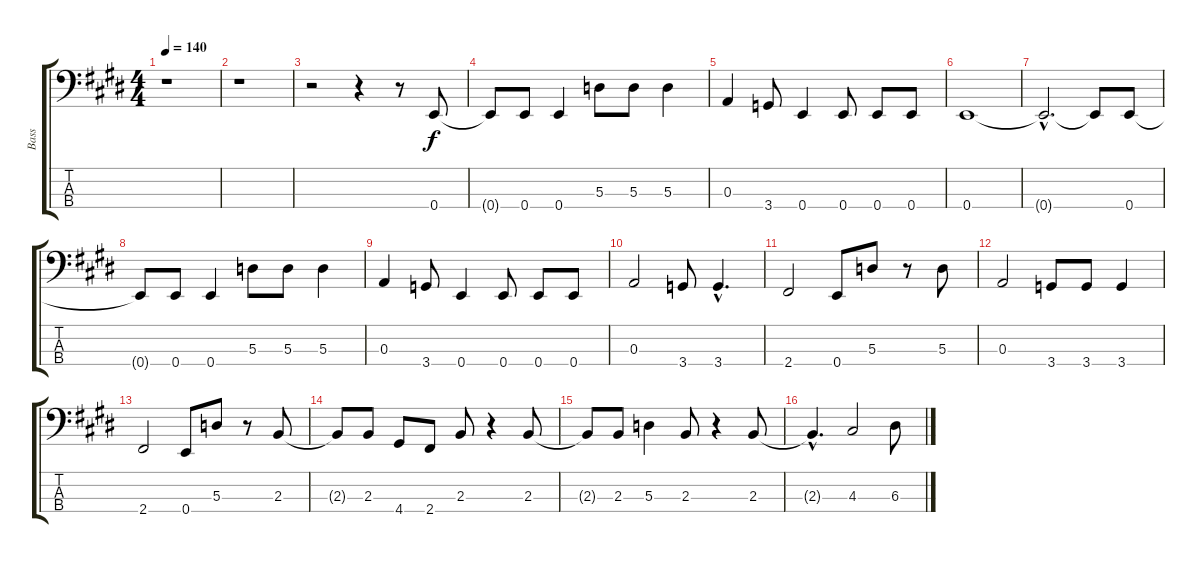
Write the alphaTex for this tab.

\track ("Bass" "Bass") {instrument slapbass1}
\staff {score tabs}
\tuning (G2 D2 A1 E1) {hide}
\ts (4 4)
\tempo 140
\clef f4
\ks e
r.1{dy f instrument slapbass1} |
r.1 |
r.2 r.4 r.8 0.4.8 |
0.4{t}.8 0.4.8 0.4.4 5.3.8 5.3.8 5.3.4 |
0.3.4 3.4.8 0.4.4 0.4.8 0.4.8 0.4.8 |
0.4.1 |
0.4{hac t}.2{d} 0.4{t}.8 0.4.8 |
0.4{t}.8 0.4.8 0.4.4 5.3.8 5.3.8 5.3.4 |
0.3.4 3.4.8 0.4.4 0.4.8 0.4.8 0.4.8 |
0.3.2 3.4.8 3.4{hac}.4{d} |
2.4.2 0.4.8 5.3.8 r.8 5.3.8 |
0.3.2 3.4.8 3.4.8 3.4.4 |
2.4.2 0.4.8 5.3.8 r.8 2.3.8 |
2.3{t}.8 2.3.8 4.4.8 2.4.8 2.3.8 r.4 2.3.8 |
2.3{t}.8 2.3.8 5.3.4 2.3.8 r.4 2.3.8 |
2.3{hac t}.4{d} 4.3.2 6.3.8
